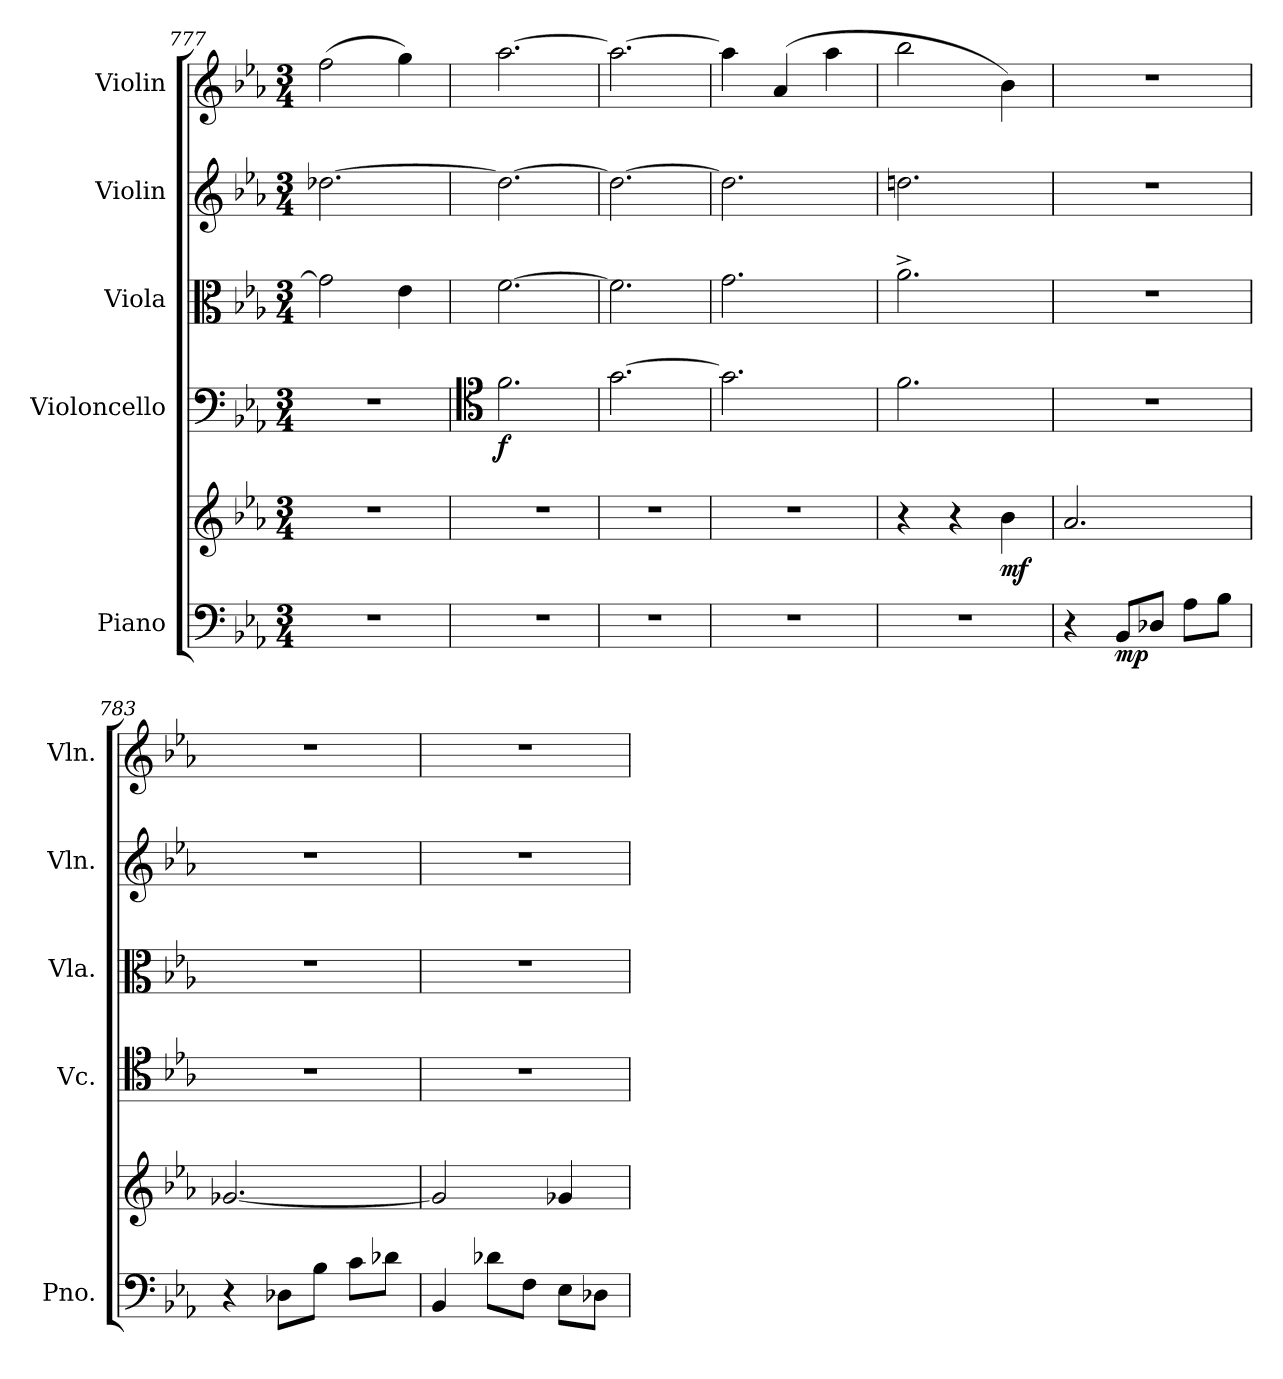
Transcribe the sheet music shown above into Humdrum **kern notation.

**kern	**kern	**dynam	**kern	**dynam	**kern	**kern	**kern
*part5	*part5	*part5	*part4	*part4	*part3	*part2	*part1
*staff6	*staff5	*staff5/6	*staff4	*staff4	*staff3	*staff2	*staff1
*I"Piano	*	*	*I"Violoncello	*	*I"Viola	*I"Violin	*I"Violin
*I'Pno.	*	*	*I'Vc.	*	*I'Vla.	*I'Vln.	*I'Vln.
*clefF4	*clefG2	*	*clefF4	*	*clefC3	*clefG2	*clefG2
*k[b-e-a-]	*k[b-e-a-]	*	*k[b-e-a-]	*	*k[b-e-a-]	*k[b-e-a-]	*k[b-e-a-]
*M3/4	*M3/4	*	*M3/4	*	*M3/4	*M3/4	*M3/4
=777	=777	=777	=777	=777	=777	=777	=777
2.r	2.r	.	2.r	.	2g\]	[2.dd-X\	(2ff\
.	.	.	.	.	4e-\	.	4gg\)
=778	=778	=778	=778	=778	=778	=778	=778
*	*	*	*clefC4	*	*	*	*
!	!	!	!	!LO:DY:b	!	!	!
2.r	2.r	.	2.f\	f	[2.f\	2.dd-\_	[2.aa-\
=779	=779	=779	=779	=779	=779	=779	=779
2.r	2.r	.	[2.g\	.	2.f\]	2.dd-\_	2.aa-\_
=780	=780	=780	=780	=780	=780	=780	=780
2.r	2.r	.	2.g\]	.	2.g\	2.dd-\]	4aa-\]
.	.	.	.	.	.	.	(4a-/
.	.	.	.	.	.	.	4aa-\
!!LO:LB:g=z
=781	=781	=781	=781	=781	=781	=781	=781
2.r	4r	.	2.f\	.	2.a-^\	2.ddn\	2bb-\
.	4r	.	.	.	.	.	.
!	!	!LO:DY:b	!	!	!	!	!
.	4b-\	mf	.	.	.	.	4b-\)
=782	=782	=782	=782	=782	=782	=782	=782
4r	2.a-/	.	2.r	.	2.r	2.r	2.r
!	!	!LO:DY:b=2	!	!	!	!	!
8BB-/L	.	mp	.	.	.	.	.
8D-X/J	.	.	.	.	.	.	.
8A-\L	.	.	.	.	.	.	.
8B-\J	.	.	.	.	.	.	.
=783	=783	=783	=783	=783	=783	=783	=783
4r	[2.g-X/	.	2.r	.	2.r	2.r	2.r
8D-X\L	.	.	.	.	.	.	.
8B-\J	.	.	.	.	.	.	.
8c\L	.	.	.	.	.	.	.
8d-X\J	.	.	.	.	.	.	.
=784	=784	=784	=784	=784	=784	=784	=784
4BB-/	2g-/]	.	2.r	.	2.r	2.r	2.r
8d-X\L	.	.	.	.	.	.	.
8F\J	.	.	.	.	.	.	.
8E-\L	4g-X/	.	.	.	.	.	.
8D-X\J	.	.	.	.	.	.	.
=	=	=	=	=	=	=	=
*-	*-	*-	*-	*-	*-	*-	*-
